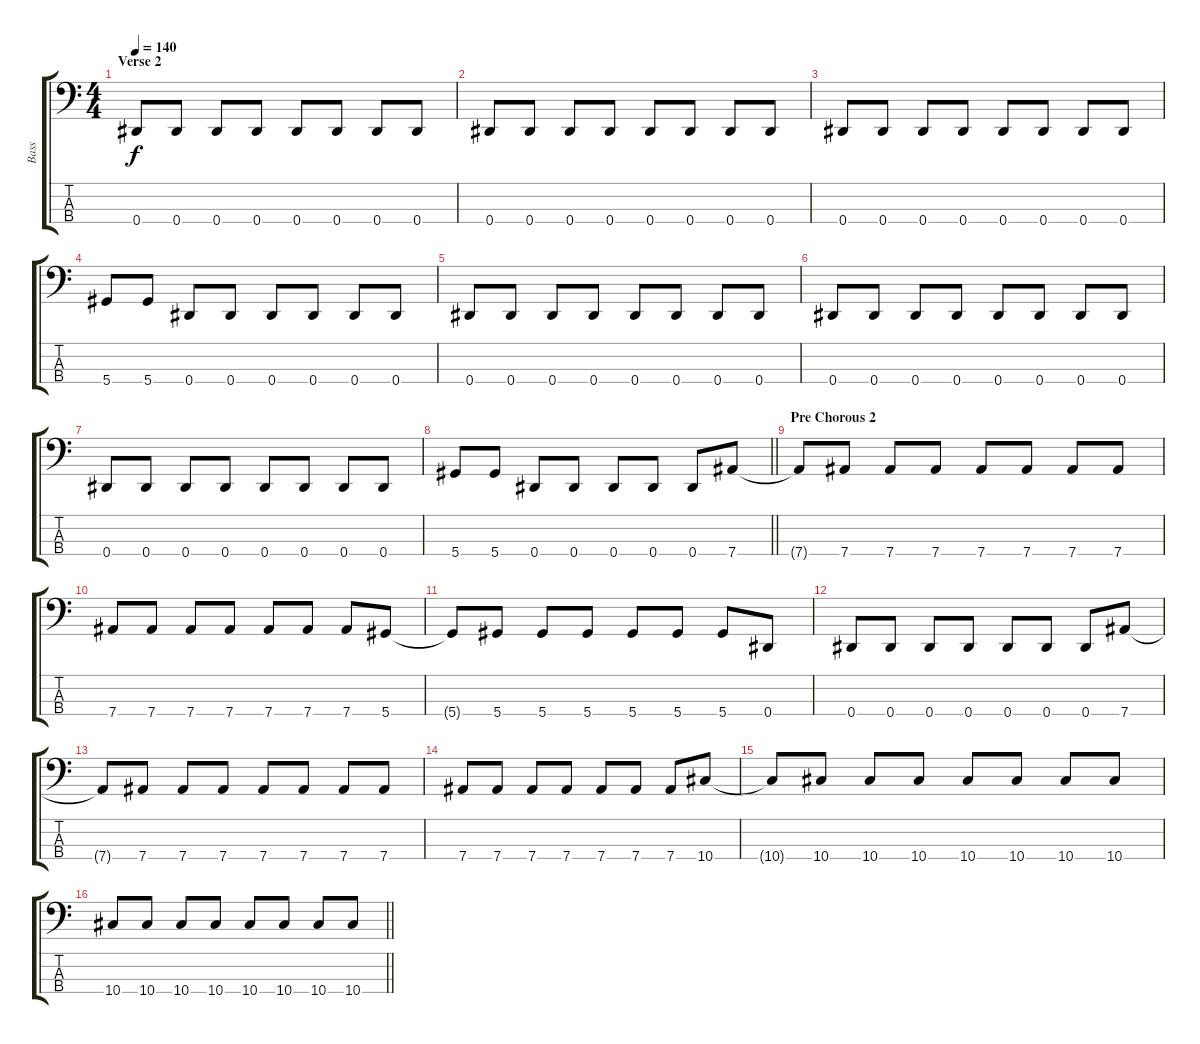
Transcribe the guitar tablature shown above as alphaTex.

\track ("Bass" "Bass") {instrument electricbasspick}
\staff {score tabs}
\tuning (Gb2 Db2 Ab1 Eb1) {hide}
\ts (4 4)
\section ("" "Verse 2")
\tempo 140
\clef f4
\ks c
0.4{t}.8{dy f} 0.4.8 0.4.8 0.4.8 0.4.8 0.4.8 0.4.8 0.4.8 |
0.4.8 0.4.8 0.4.8 0.4.8 0.4.8 0.4.8 0.4.8 0.4.8 |
0.4.8 0.4.8 0.4.8 0.4.8 0.4.8 0.4.8 0.4.8 0.4.8 |
5.4.8 5.4.8 0.4.8 0.4.8 0.4.8 0.4.8 0.4.8 0.4.8 |
0.4.8 0.4.8 0.4.8 0.4.8 0.4.8 0.4.8 0.4.8 0.4.8 |
0.4.8 0.4.8 0.4.8 0.4.8 0.4.8 0.4.8 0.4.8 0.4.8 |
0.4.8 0.4.8 0.4.8 0.4.8 0.4.8 0.4.8 0.4.8 0.4.8 |
\barLineRight lightlight
5.4.8 5.4.8 0.4.8 0.4.8 0.4.8 0.4.8 0.4.8 7.4.8 |
\section ("" "Pre Chorous 2")
7.4{t}.8 7.4.8 7.4.8 7.4.8 7.4.8 7.4.8 7.4.8 7.4.8 |
7.4.8 7.4.8 7.4.8 7.4.8 7.4.8 7.4.8 7.4.8 5.4.8 |
5.4{t}.8 5.4.8 5.4.8 5.4.8 5.4.8 5.4.8 5.4.8 0.4.8 |
0.4.8 0.4.8 0.4.8 0.4.8 0.4.8 0.4.8 0.4.8 7.4.8 |
7.4{t}.8 7.4.8 7.4.8 7.4.8 7.4.8 7.4.8 7.4.8 7.4.8 |
7.4.8 7.4.8 7.4.8 7.4.8 7.4.8 7.4.8 7.4.8 10.4.8 |
10.4{t}.8 10.4.8 10.4.8 10.4.8 10.4.8 10.4.8 10.4.8 10.4.8 |
\barLineRight lightlight
10.4.8 10.4.8 10.4.8 10.4.8 10.4.8 10.4.8 10.4.8 10.4.8
